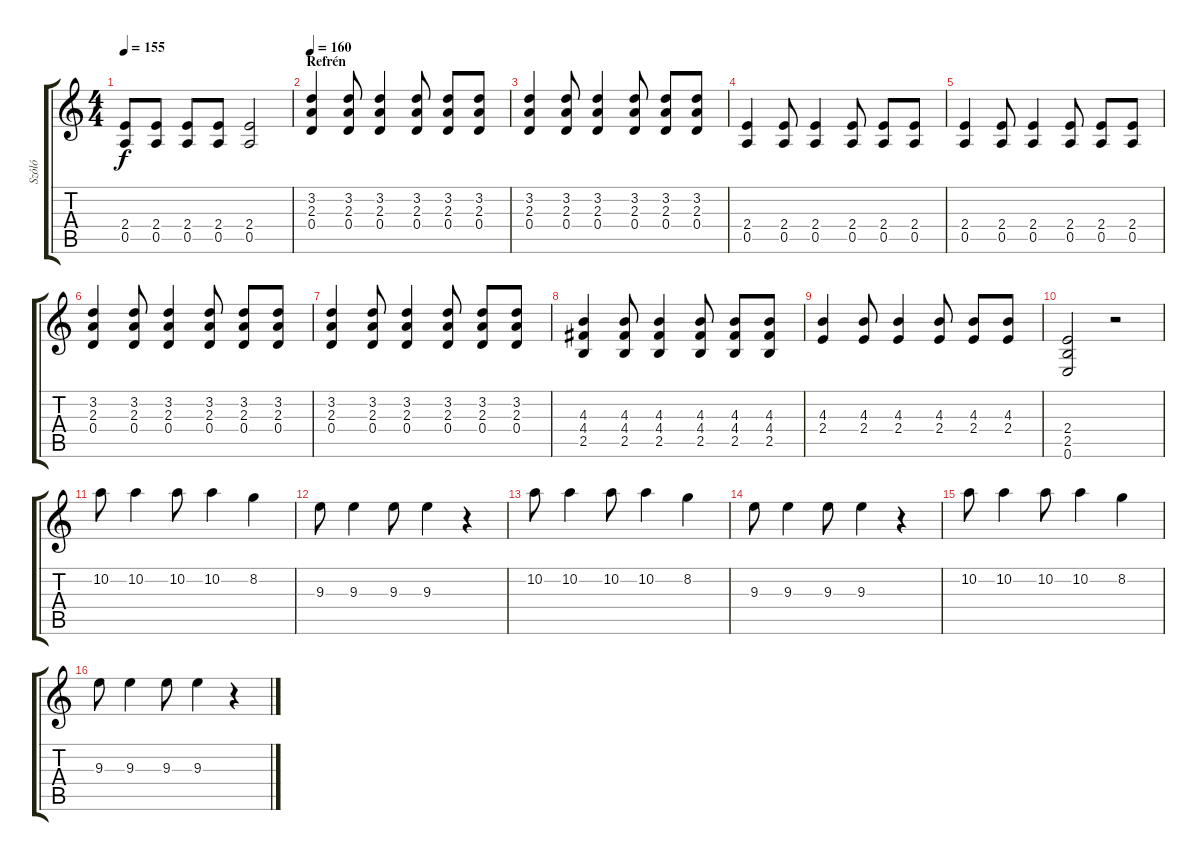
\track ("Szóló" "Szóló") {instrument distortionguitar}
\staff {score tabs}
\tuning (E4 B3 G3 D3 A2 E2) {hide}
\ts (4 4)
\tempo 155
\clef g2
\ks c
(2.4 0.5).8{dy f} (2.4 0.5).8 (2.4 0.5).8 (2.4 0.5).8 (2.4 0.5).2 |
\section ("" "Refrén")
\tempo 160
(3.2 2.3 0.4).4 (3.2 2.3 0.4).8 (3.2 2.3 0.4).4 (3.2 2.3 0.4).8 (3.2 2.3 0.4).8 (3.2 2.3 0.4).8 |
(3.2 2.3 0.4).4 (3.2 2.3 0.4).8 (3.2 2.3 0.4).4 (3.2 2.3 0.4).8 (3.2 2.3 0.4).8 (3.2 2.3 0.4).8 |
(2.4 0.5).4 (2.4 0.5).8 (2.4 0.5).4 (2.4 0.5).8 (2.4 0.5).8 (2.4 0.5).8 |
(2.4 0.5).4 (2.4 0.5).8 (2.4 0.5).4 (2.4 0.5).8 (2.4 0.5).8 (2.4 0.5).8 |
(3.2 2.3 0.4).4 (3.2 2.3 0.4).8 (3.2 2.3 0.4).4 (3.2 2.3 0.4).8 (3.2 2.3 0.4).8 (3.2 2.3 0.4).8 |
(3.2 2.3 0.4).4 (3.2 2.3 0.4).8 (3.2 2.3 0.4).4 (3.2 2.3 0.4).8 (3.2 2.3 0.4).8 (3.2 2.3 0.4).8 |
(4.3 4.4 2.5).4 (4.3 4.4 2.5).8 (4.3 4.4 2.5).4 (4.3 4.4 2.5).8 (4.3 4.4 2.5).8 (4.3 4.4 2.5).8 |
(4.3 2.4).4 (4.3 2.4).8 (4.3 2.4).4 (4.3 2.4).8 (4.3 2.4).8 (4.3 2.4).8 |
(2.4 2.5 0.6).2 r.2 |
10.2.8 10.2.4 10.2.8 10.2.4 8.2.4 |
9.3.8 9.3.4 9.3.8 9.3.4 r.4 |
10.2.8 10.2.4 10.2.8 10.2.4 8.2.4 |
9.3.8 9.3.4 9.3.8 9.3.4 r.4 |
10.2.8 10.2.4 10.2.8 10.2.4 8.2.4 |
9.3.8 9.3.4 9.3.8 9.3.4 r.4
